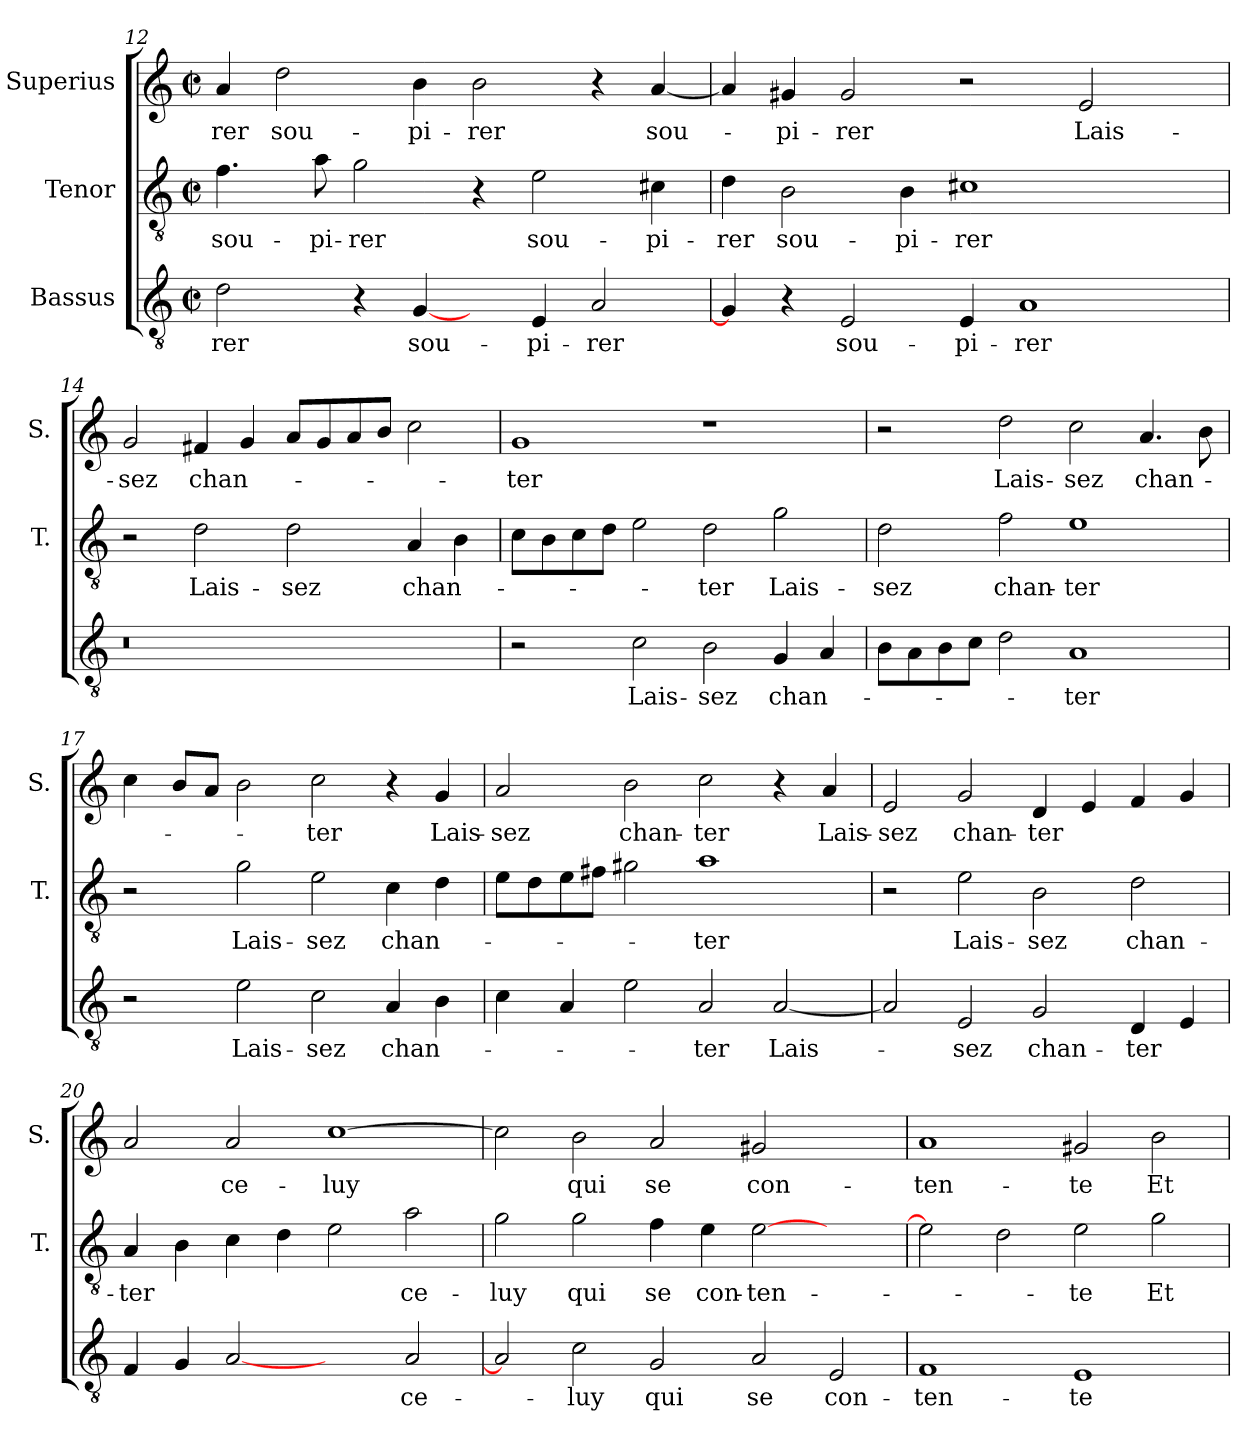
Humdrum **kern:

**kern	**text	**kern	**text	**kern	**text
*part3	*part3	*part2	*part2	*part1	*part1
*staff3	*staff3	*staff2	*staff2	*staff1	*staff1
*I"Bassus	*	*I"Tenor	*	*I"Superius	*
*	*	*I'T.	*	*I'S.	*
!!LO:LB:g=z
*clefGv2	*	*clefGv2	*	*clefG2	*
*k[]	*	*k[]	*	*k[]	*
*C:	*	*C:	*	*C:	*
*M2/2	*	*M2/2	*	*M2/2	*
*met(c|)	*	*met(c|)	*	*met(c|)	*
=12	=12	=12	=12	=12	=12
2d\	-rer	4.f\	sou-	4a/	-rer
.	.	.	.	2dd\	sou-
.	.	8a\	-pi-	.	.
4r	.	2g\	-rer	.	.
[4G/	sou-	.	.	4b\	-pi-
4ryy	.	4r	.	2b\	-rer
4E/	-pi-	2e\	sou-	.	.
2A/	-rer	.	.	4r	.
.	.	4c#X\	-pi-	[4a/	sou-
=13	=13	=13	=13	=13	=13
4G/]	.	4d\	-rer	4a/]	.
4r	.	2B\	sou-	4g#X/	-pi-
2E/	sou-	.	.	2g#/	-rer
.	.	4B\	-pi-	.	.
4E/	-pi-	1c#X\	-rer	2r	.
1A/	-rer	.	.	.	.
.	.	.	.	2e/	Lais-
.	.	4ryy	.	4ryy	.
=14	=14	=14	=14	=14	=14
!LO:N:vis=0	!	!	!	!	!
1r	.	2r	.	2g/	-sez
.	.	2d\	Lais-	4f#X/	chan-
.	.	.	.	4g/	.
1ryy	.	2d\	-sez	8a/L	.
.	.	.	.	8g/	.
.	.	.	.	8a/	.
.	.	.	.	8b/J	.
.	.	4A/	chan-	2cc\	.
.	.	4B\	.	.	.
=15	=15	=15	=15	=15	=15
2r	.	8c\L	.	1g/	-ter
.	.	8B\	.	.	.
.	.	8c\	.	.	.
.	.	8d\J	.	.	.
2c\	Lais-	2e\	.	.	.
2B\	-sez	2d\	-ter	1r	.
4G/	chan-	2g\	Lais-	.	.
4A/	.	.	.	.	.
=16	=16	=16	=16	=16	=16
8B\L	.	2d\	-sez	2r	.
8A\	.	.	.	.	.
8B\	.	.	.	.	.
8c\J	.	.	.	.	.
2d\	.	2f\	chan-	2dd\	Lais-
1A/	-ter	1e\	-ter	2cc\	-sez
.	.	.	.	4.a/	chan-
.	.	.	.	8b\	.
!!LO:LB:g=z
=17	=17	=17	=17	=17	=17
2r	.	2r	.	4cc\	.
.	.	.	.	8b/L	.
.	.	.	.	8a/J	.
2e\	Lais-	2g\	Lais-	2b\	.
2c\	-sez	2e\	-sez	2cc\	-ter
4A/	chan-	4c\	chan-	4r	.
4B\	.	4d\	.	4g/	Lais-
=18	=18	=18	=18	=18	=18
4c\	.	8e\L	.	2a/	-sez
.	.	8d\	.	.	.
4A/	.	8e\	.	.	.
.	.	8f#X\J	.	.	.
2e\	.	2g#X\	.	2b\	chan-
2A/	-ter	1a\	-ter	2cc\	-ter
[2A/	Lais-	.	.	4r	.
.	.	.	.	4a/	Lais-
=19	=19	=19	=19	=19	=19
2A/]	.	2r	.	2e/	-sez
2E/	-sez	2e\	Lais-	2g/	chan-
2G/	chan-	2B\	-sez	4d/	-ter
.	.	.	.	4e/	.
4D/	-ter	2d\	chan-	4f/	.
4E/	.	.	.	4g/	.
=20	=20	=20	=20	=20	=20
4F/	.	4A/	-ter	2a/	.
4G/	.	4B\	.	.	.
[2A/	.	4c\	.	2a/	ce-
.	.	4d\	.	.	.
2ryy	.	2e\	.	[1cc\	-luy
2A/	ce-	2a\	ce-	.	.
!!LO:PB:g=z
=21	=21	=21	=21	=21	=21
2A/]	.	2g\	-luy	2cc\]	.
2c\	-luy	2g\	qui	2b\	qui
2G/	qui	4f\	se	2a/	se
.	.	4e\	con-	.	.
2A/	se	[2e\	-ten-	2g#X/	con-
2E/	con-	2ryy	.	2ryy	.
=22	=22	=22	=22	=22	=22
1F/	-ten-	2e\]	.	1a/	-ten-
.	.	2d\	.	.	.
1E/	-te	2e\	-te	2g#X/	-te
.	.	2g\	Et	2b\	Et
=	=	=	=	=	=
*-	*-	*-	*-	*-	*-
